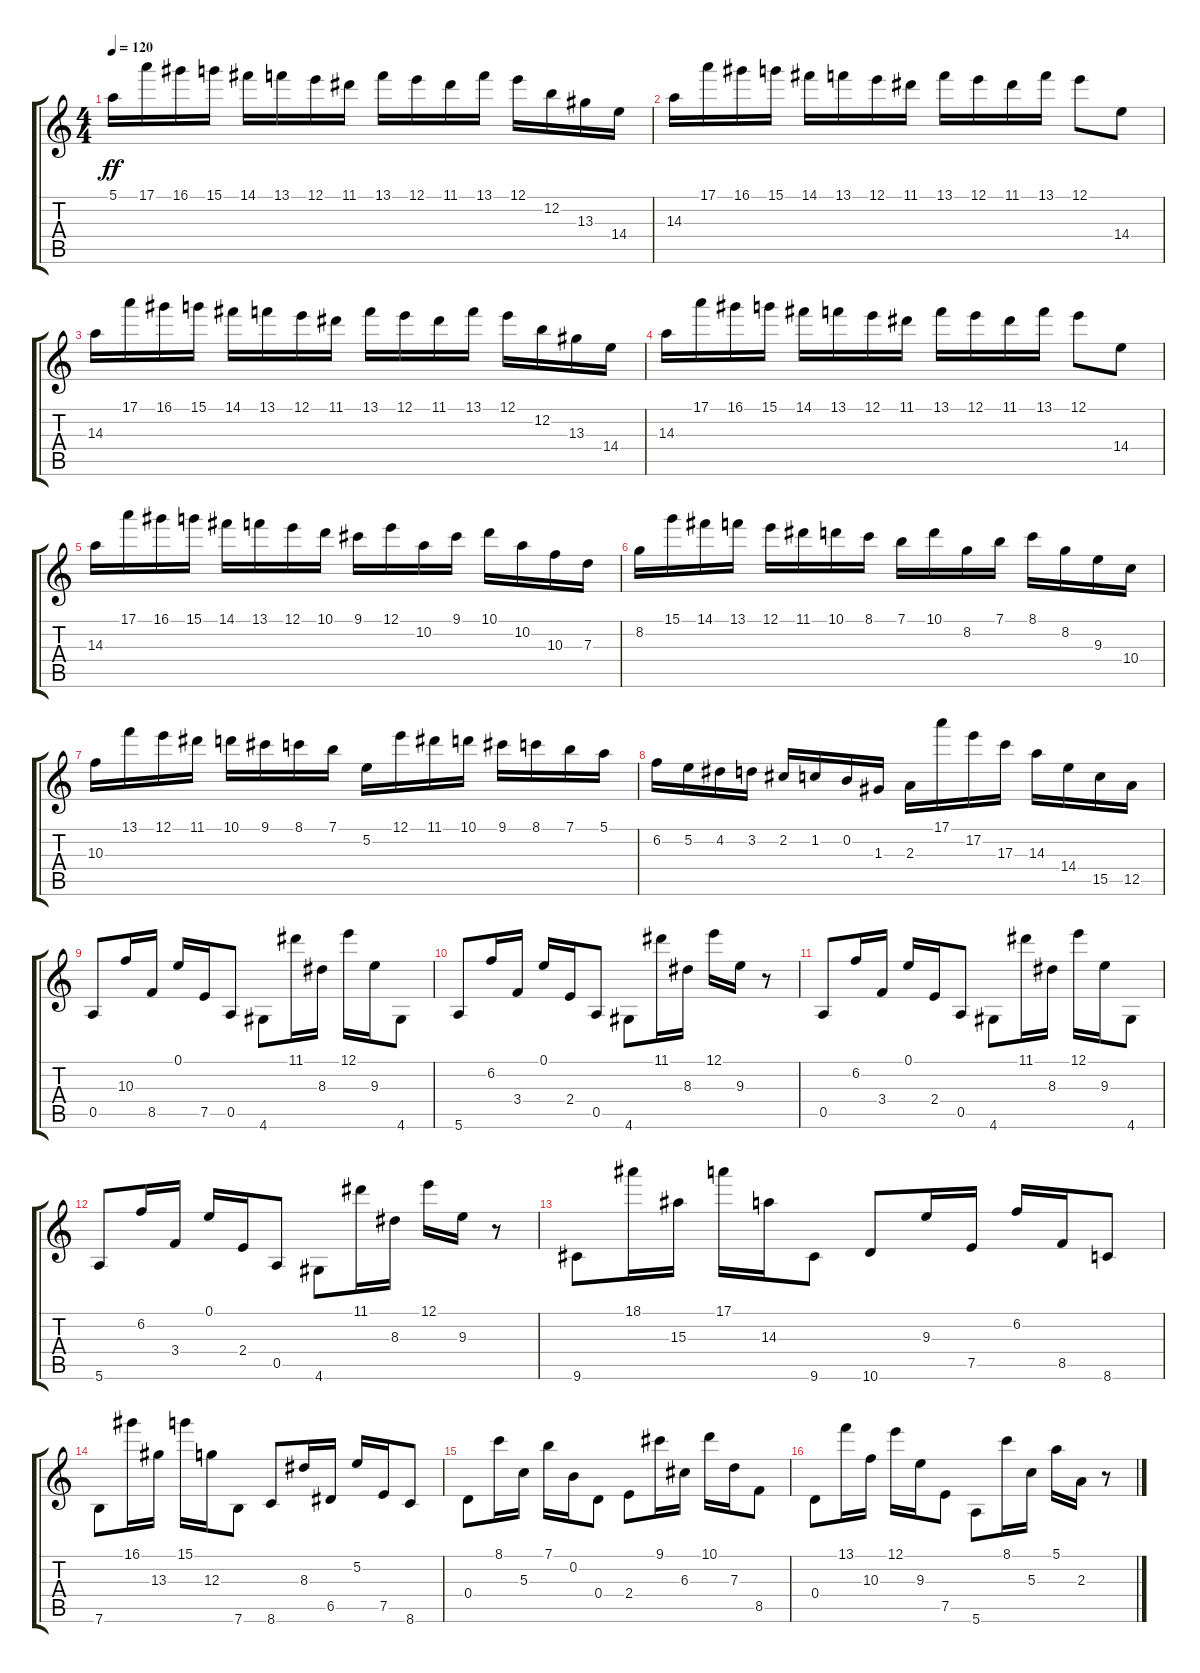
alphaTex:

\track "" {instrument acousticguitarsteel}
\staff {score tabs}
\tuning (E4 B3 G3 D3 A2 E2) {hide}
\ts (4 4)
\tempo 120
\clef g2
\ks c
5.1.16{dy ff} 17.1.16 16.1.16 15.1.16 14.1.16 13.1.16 12.1.16 11.1.16 13.1.16 12.1.16 11.1.16 13.1.16 12.1.16 12.2.16 13.3.16 14.4.16 |
14.3.16 17.1.16 16.1.16 15.1.16 14.1.16 13.1.16 12.1.16 11.1.16 13.1.16 12.1.16 11.1.16 13.1.16 12.1.8 14.4.8 |
14.3.16 17.1.16 16.1.16 15.1.16 14.1.16 13.1.16 12.1.16 11.1.16 13.1.16 12.1.16 11.1.16 13.1.16 12.1.16 12.2.16 13.3.16 14.4.16 |
14.3.16 17.1.16 16.1.16 15.1.16 14.1.16 13.1.16 12.1.16 11.1.16 13.1.16 12.1.16 11.1.16 13.1.16 12.1.8 14.4.8 |
14.3.16 17.1.16 16.1.16 15.1.16 14.1.16 13.1.16 12.1.16 10.1.16 9.1.16 12.1.16 10.2.16 9.1.16 10.1.16 10.2.16 10.3.16 7.3.16 |
8.2.16 15.1.16 14.1.16 13.1.16 12.1.16 11.1.16 10.1.16 8.1.16 7.1.16 10.1.16 8.2.16 7.1.16 8.1.16 8.2.16 9.3.16 10.4.16 |
10.3.16 13.1.16 12.1.16 11.1.16 10.1.16 9.1.16 8.1.16 7.1.16 5.2.16 12.1.16 11.1.16 10.1.16 9.1.16 8.1.16 7.1.16 5.1.16 |
6.2.16 5.2.16 4.2.16 3.2.16 2.2.16 1.2.16 0.2.16 1.3.16 2.3.16 17.1.16 17.2.16 17.3.16 14.3.16 14.4.16 15.5.16 12.5.16 |
0.5.8 10.3.16 8.5.16 0.1.16 7.5.16 0.5.8 4.6.8 11.1.16 8.3.16 12.1.16 9.3.16 4.6.8 |
5.6.8 6.2.16 3.4.16 0.1.16 2.4.16 0.5.8 4.6.8 11.1.16 8.3.16 12.1.16 9.3.16 r.8 |
0.5.8 6.2.16 3.4.16 0.1.16 2.4.16 0.5.8 4.6.8 11.1.16 8.3.16 12.1.16 9.3.16 4.6.8 |
5.6.8 6.2.16 3.4.16 0.1.16 2.4.16 0.5.8 4.6.8 11.1.16 8.3.16 12.1.16 9.3.16 r.8 |
9.6.8 18.1.16 15.3.16 17.1.16 14.3.16 9.6.8 10.6.8 9.3.16 7.5.16 6.2.16 8.5.16 8.6.8 |
7.6.8 16.1.16 13.3.16 15.1.16 12.3.16 7.6.8 8.6.8 8.3.16 6.5.16 5.2.16 7.5.16 8.6.8 |
0.4.8 8.1.16 5.3.16 7.1.16 0.2.16 0.4.8 2.4.8 9.1.16 6.3.16 10.1.16 7.3.16 8.5.8 |
0.4.8 13.1.16 10.3.16 12.1.16 9.3.16 7.5.8 5.6.8 8.1.16 5.3.16 5.1.16 2.3.16 r.8
